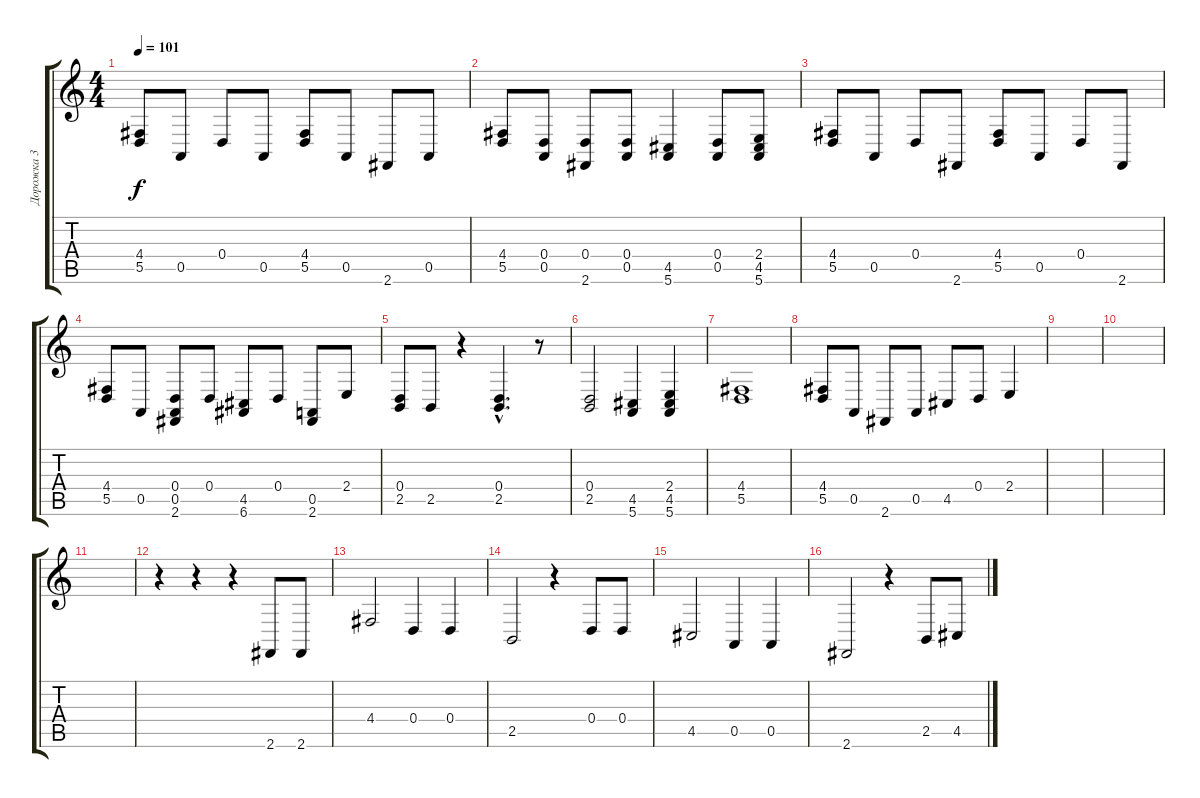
\track ("Дорожка 3" "Дорожка 3") {instrument fx5brightness}
\staff {score tabs}
\tuning (E4 B3 G3 D3 A2 E2) {hide}
\ts (4 4)
\tempo 101
\clef g2
\ks c
(4.4 5.5).8{dy f} 0.5.8 0.4.8 0.5.8 (4.4 5.5).8 0.5.8 2.6.8 0.5.8 |
(4.4 5.5).8 (0.4 0.5).8 (0.4 2.6).8 (0.4 0.5).8 (4.5 5.6).4 (0.4 0.5).8 (2.4 4.5 5.6).8 |
(4.4 5.5).8 0.5.8 0.4.8 2.6.8 (4.4 5.5).8 0.5.8 0.4.8 2.6.8 |
(4.4 5.5).8 0.5.8 (0.4 0.5 2.6).8 0.4.8 (4.5 6.6).8 0.4.8 (0.5 2.6).8 2.4.8 |
(0.4 2.5).8 2.5.8 r.4 (0.4{hac} 2.5{hac}).4{d} r.8 |
(0.4 2.5).2 (4.5 5.6).4 (2.4 4.5 5.6).4 |
(4.4 5.5).1 |
(4.4 5.5).8 0.5.8 2.6.8 0.5.8 4.5.8 0.4.8 2.4.4 |
|
|
|
r.4 r.4 r.4 2.6.8 2.6.8 |
4.4.2 0.4.4 0.4.4 |
2.5.2 r.4 0.4.8 0.4.8 |
4.5.2 0.5.4 0.5.4 |
2.6.2 r.4 2.5.8 4.5.8
